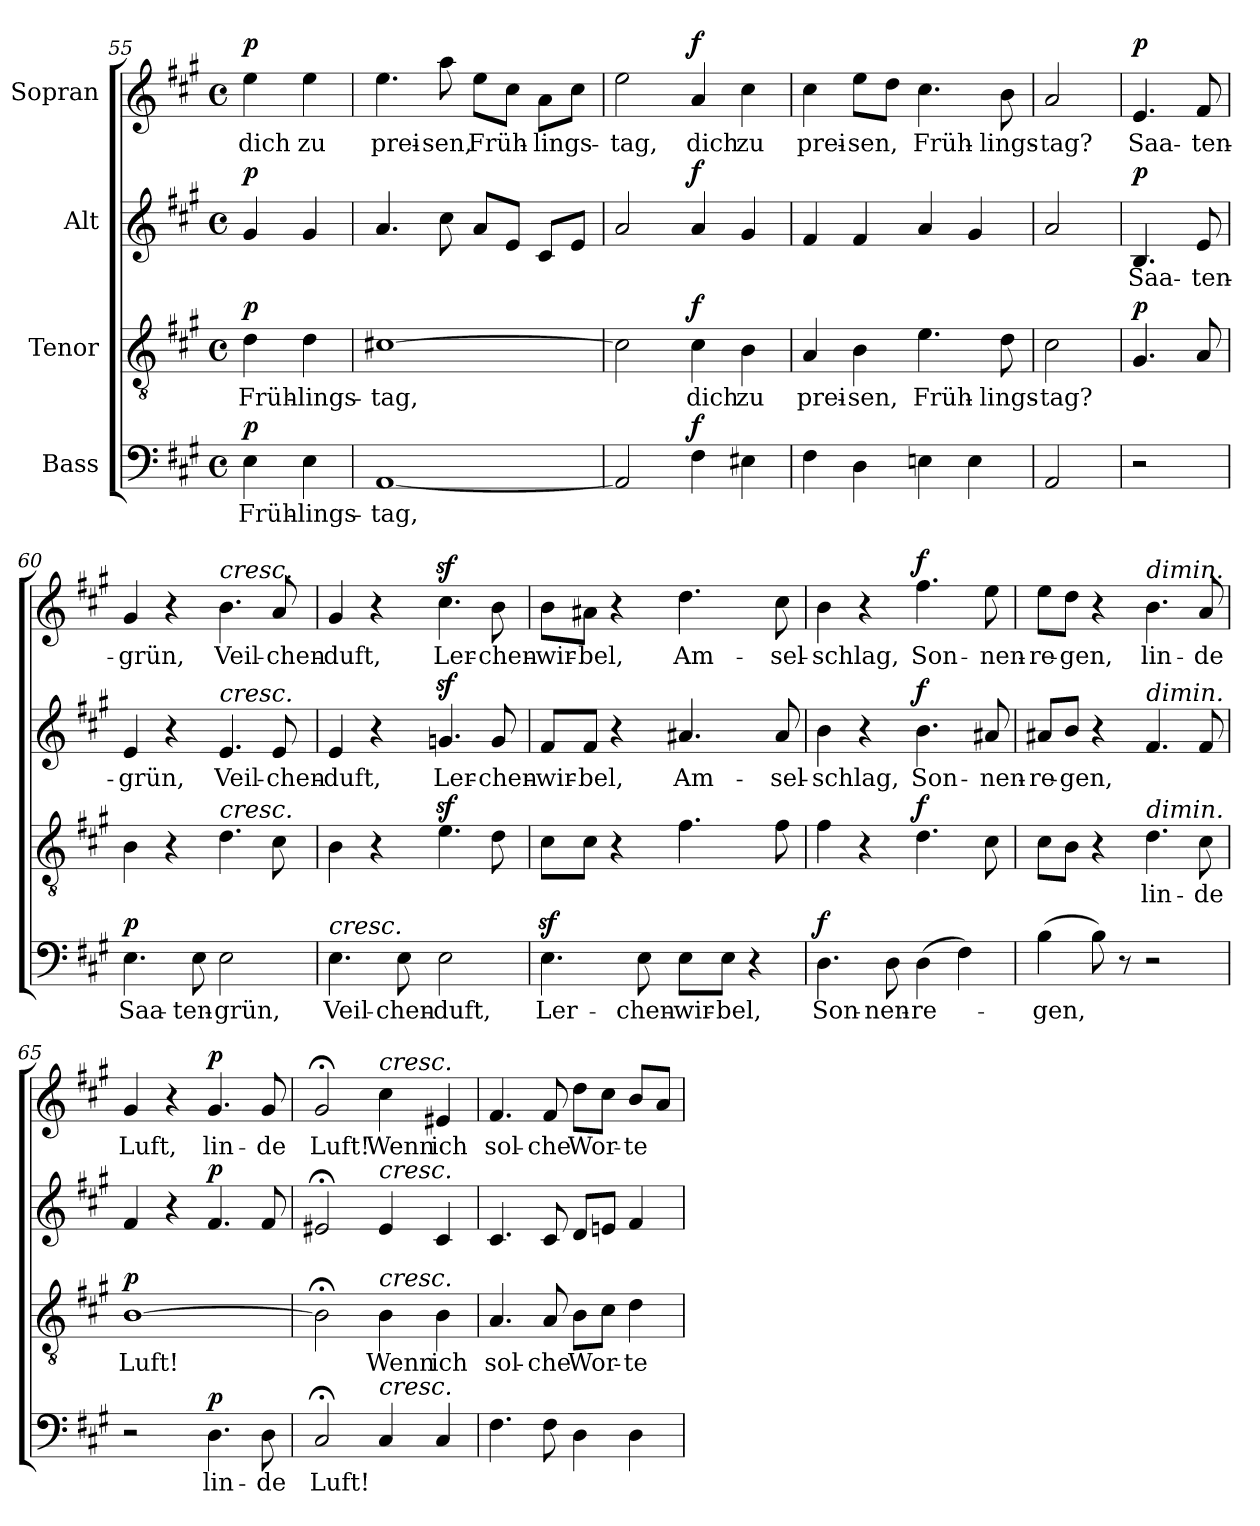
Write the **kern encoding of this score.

**kern	**text	**dynam	**kern	**text	**dynam	**kern	**text	**dynam	**kern	**text	**dynam
*part4	*part4	*part4	*part3	*part3	*part3	*part2	*part2	*part2	*part1	*part1	*part1
*staff4	*staff4	*staff4	*staff3	*staff3	*staff3	*staff2	*staff2	*staff2	*staff1	*staff1	*staff1
*I"Bass	*	*	*I"Tenor	*	*	*I"Alt	*	*	*I"Sopran	*	*
!!LO:PB:g=z
*clefF4	*	*	*clefGv2	*	*	*clefG2	*	*	*clefG2	*	*
*k[f#c#g#]	*	*	*k[f#c#g#]	*	*	*k[f#c#g#]	*	*	*k[f#c#g#]	*	*
*M4/4	*	*	*M4/4	*	*	*M4/4	*	*	*M4/4	*	*
*met(c)	*	*	*met(c)	*	*	*met(c)	*	*	*met(c)	*	*
=55X2	=55X2	=55X2	=55X2	=55X2	=55X2	=55X2	=55X2	=55X2	=55X2	=55X2	=55X2
!	!LO:LY:b	!LO:DY:b	!	!LO:LY:b	!LO:DY:b	!	!	!LO:DY:b	!	!LO:LY:b	!LO:DY:b
4E\	Früh-	p	4d\	Früh-	p	4g#/	.	p	4ee\	dich	p
!	!LO:LY:b	!	!	!LO:LY:b	!	!	!	!	!	!LO:LY:b	!
4E\	-lings-	.	4d\	-lings-	.	4g#/	.	.	4ee\	zu	.
=56	=56	=56	=56	=56	=56	=56	=56	=56	=56	=56	=56
!	!LO:LY:b	!	!	!LO:LY:b	!	!	!	!	!	!LO:LY:b	!
[1AA	-tag,	.	[1c#X	-tag,	.	4.a/	.	.	4.ee\	prei-	.
!	!	!	!	!	!	!	!	!	!	!LO:LY:b	!
.	.	.	.	.	.	8cc#\	.	.	8aa\	-sen,	.
!	!	!	!	!	!	!	!	!	!	!LO:LY:b	!
.	.	.	.	.	.	8a/L	.	.	8ee\L	-Früh-	.
.	.	.	.	.	.	8e/J	.	.	8cc#\J	.	.
!	!	!	!	!	!	!	!	!	!	!LO:LY:b	!
.	.	.	.	.	.	8c#/L	.	.	8a\L	-lings-	.
.	.	.	.	.	.	8e/J	.	.	8cc#\J	.	.
=57	=57	=57	=57	=57	=57	=57	=57	=57	=57	=57	=57
!	!	!	!	!	!	!	!	!	!	!LO:LY:b	!
2AA/]	.	.	2c#\]	.	.	2a/	.	.	2ee\	-tag,	.
!	!	!LO:DY:b	!	!LO:LY:b	!LO:DY:b	!	!	!LO:DY:b	!	!LO:LY:b	!LO:DY:b
4F#\	.	f	4c#\	dich	f	4a/	.	f	4a/	dich	f
!	!	!	!	!LO:LY:b	!	!	!	!	!	!LO:LY:b	!
4E#X\	.	.	4B\	zu	.	4g#/	.	.	4cc#\	zu	.
=58	=58	=58	=58	=58	=58	=58	=58	=58	=58	=58	=58
!	!	!	!	!LO:LY:b	!	!	!	!	!	!LO:LY:b	!
4F#\	.	.	4A/	prei-	.	4f#/	.	.	4cc#\	prei-	.
!	!	!	!	!LO:LY:b	!	!	!	!	!	!LO:LY:b	!
4D\	.	.	4B\	-sen,	.	4f#/	.	.	8ee\L	-sen,	.
.	.	.	.	.	.	.	.	.	8dd\J	.	.
!	!	!	!	!LO:LY:b	!	!	!	!	!	!LO:LY:b	!
4En\	.	.	4.e\	Früh-	.	4a/	.	.	4.cc#\	Früh-	.
4E\	.	.	.	.	.	4g#/	.	.	.	.	.
!	!	!	!	!LO:LY:b	!	!	!	!	!	!LO:LY:b	!
.	.	.	8d\	-lings-	.	.	.	.	8b\	-lings-	.
=59	=59	=59	=59	=59	=59	=59	=59	=59	=59	=59	=59
!	!	!	!	!LO:LY:b	!	!	!	!	!	!LO:LY:b	!
2AA/	.	.	2c#\	-tag?	.	2a/	.	.	2a/	-tag?	.
!!LO:LB:g=z
=59X3	=59X3	=59X3	=59X3	=59X3	=59X3	=59X3	=59X3	=59X3	=59X3	=59X3	=59X3
!	!	!	!	!	!LO:DY:b	!	!LO:LY:b	!LO:DY:b	!	!LO:LY:b	!LO:DY:b
2r	.	.	4.G#/	.	p	4.B/	Saa-	p	4.e/	Saa-	p
!	!	!	!	!	!	!	!LO:LY:b	!	!	!LO:LY:b	!
.	.	.	8A/	.	.	8e/	-ten-	.	8f#/	-ten-	.
=60	=60	=60	=60	=60	=60	=60	=60	=60	=60	=60	=60
!	!LO:LY:b	!LO:DY:b	!	!	!	!	!LO:LY:b	!	!	!LO:LY:b	!
4.E\	Saa-	p	4B\	.	.	4e/	-grün,	.	4g#/	-grün,	.
.	.	.	4r	.	.	4r	.	.	4r	.	.
!	!LO:LY:b	!	!	!	!	!	!	!	!	!	!
8E\	-ten-	.	.	.	.	.	.	.	.	.	.
!	!	!	!	!	!	!	!	!	!LO:TX:a:i:t=cresc.	!	!
!	!	!	!	!	!	!LO:TX:a:i:t=cresc.	!	!	!	!	!
!	!	!	!LO:TX:a:i:t=cresc.	!	!	!	!	!	!	!	!
!	!LO:LY:b	!	!	!	!	!	!LO:LY:b	!	!	!LO:LY:b	!
2E\	-grün,	.	4.d\	.	.	4.e/	Veil-	.	4.b\	Veil-	.
!	!	!	!	!	!	!	!LO:LY:b	!	!	!LO:LY:b	!
.	.	.	8c#\	.	.	8e/	-chen-	.	8a/	-chen-	.
=61	=61	=61	=61	=61	=61	=61	=61	=61	=61	=61	=61
!LO:TX:a:i:t=cresc.	!	!	!	!	!	!	!	!	!	!	!
!	!LO:LY:b	!	!	!	!	!	!LO:LY:b	!	!	!LO:LY:b	!
4.E\	Veil-	.	4B\	.	.	4e/	-duft,	.	4g#/	-duft,	.
.	.	.	4r	.	.	4r	.	.	4r	.	.
!	!LO:LY:b	!	!	!	!	!	!	!	!	!	!
8E\	-chen-	.	.	.	.	.	.	.	.	.	.
!	!LO:LY:b	!	!	!	!	!	!LO:LY:b	!	!	!LO:LY:b	!
2E\	-duft,	.	4.ez<\	.	.	4.gnz</	Ler-	.	4.cc#z<\	Ler-	.
!	!	!	!	!	!	!	!LO:LY:b	!	!	!LO:LY:b	!
.	.	.	8d\	.	.	8g/	-chen-	.	8b\	-chen-	.
=62	=62	=62	=62	=62	=62	=62	=62	=62	=62	=62	=62
!	!LO:LY:b	!	!	!	!	!	!LO:LY:b	!	!	!LO:LY:b	!
4.Ez<\	Ler-	.	8c#\L	.	.	8f#/L	-wir-	.	8b\L	-wir-	.
!	!	!	!	!	!	!	!LO:LY:b	!	!	!LO:LY:b	!
.	.	.	8c#\J	.	.	8f#/J	-bel,	.	8a#X\J	-bel,	.
.	.	.	4r	.	.	4r	.	.	4r	.	.
!	!LO:LY:b	!	!	!	!	!	!	!	!	!	!
8E\	-chen-	.	.	.	.	.	.	.	.	.	.
!	!LO:LY:b	!	!	!	!	!	!LO:LY:b	!	!	!LO:LY:b	!
8E\L	-wir-	.	4.f#\	.	.	4.a#X/	Am-	.	4.dd\	Am-	.
!	!LO:LY:b	!	!	!	!	!	!	!	!	!	!
8E\J	-bel,	.	.	.	.	.	.	.	.	.	.
4r	.	.	.	.	.	.	.	.	.	.	.
!	!	!	!	!	!	!	!LO:LY:b	!	!	!LO:LY:b	!
.	.	.	8f#\	.	.	8a#/	-sel-	.	8cc#\	-sel-	.
=63	=63	=63	=63	=63	=63	=63	=63	=63	=63	=63	=63
!	!LO:LY:b	!LO:DY:b	!	!	!	!	!LO:LY:b	!	!	!LO:LY:b	!
4.D\	Son-	f	4f#\	.	.	4b\	-schlag,	.	4b\	-schlag,	.
.	.	.	4r	.	.	4r	.	.	4r	.	.
!	!LO:LY:b	!	!	!	!	!	!	!	!	!	!
8D\	-nen-	.	.	.	.	.	.	.	.	.	.
!	!LO:LY:b	!	!	!	!LO:DY:b	!	!LO:LY:b	!LO:DY:b	!	!LO:LY:b	!LO:DY:b
(>4D\	-re-	.	4.d\	.	f	4.b\	Son-	f	4.ff#\	Son-	f
4F#\)	.	.	.	.	.	.	.	.	.	.	.
!	!	!	!	!	!	!	!LO:LY:b	!	!	!LO:LY:b	!
.	.	.	8c#\	.	.	8a#X/	-nen-	.	8ee\	-nen-	.
!!LO:PB:g=z
=64	=64	=64	=64	=64	=64	=64	=64	=64	=64	=64	=64
!	!LO:LY:b	!	!	!	!	!	!LO:LY:b	!	!	!LO:LY:b	!
(>4B\	-gen,	.	8c#\L	.	.	8a#X/L	-re-	.	8ee\L	-re-	.
!	!	!	!	!	!	!	!LO:LY:b	!	!	!LO:LY:b	!
.	.	.	8B\J	.	.	8b/J	-gen,	.	8dd\J	-gen,	.
8B\)	.	.	4r	.	.	4r	.	.	4r	.	.
8r	.	.	.	.	.	.	.	.	.	.	.
!	!	!	!	!	!	!	!	!	!LO:TX:a:i:t=dimin.	!	!
!	!	!	!	!	!	!LO:TX:a:i:t=dimin.	!	!	!	!	!
!	!	!	!LO:TX:a:i:t=dimin.	!	!	!	!	!	!	!	!
!	!	!	!	!LO:LY:b	!	!	!	!	!	!LO:LY:b	!
2r	.	.	4.d\	lin-	.	4.f#/	.	.	4.b\	lin-	.
!	!	!	!	!LO:LY:b	!	!	!	!	!	!LO:LY:b	!
.	.	.	8c#\	-de	.	8f#/	.	.	8a/	-de	.
=65	=65	=65	=65	=65	=65	=65	=65	=65	=65	=65	=65
!	!	!	!	!LO:LY:b	!LO:DY:b	!	!	!	!	!LO:LY:b	!
2r	.	.	[1B	Luft!	p	4f#/	.	.	4g#/	Luft,	.
.	.	.	.	.	.	4r	.	.	4r	.	.
!	!LO:LY:b	!LO:DY:b	!	!	!	!	!	!LO:DY:b	!	!LO:LY:b	!LO:DY:b
4.D\	lin-	p	.	.	.	4.f#/	.	p	4.g#/	lin-	p
!	!LO:LY:b	!	!	!	!	!	!	!	!	!LO:LY:b	!
8D\	-de	.	.	.	.	8f#/	.	.	8g#/	-de	.
=66	=66	=66	=66	=66	=66	=66	=66	=66	=66	=66	=66
!	!LO:LY:b	!	!	!	!	!	!	!	!	!LO:LY:b	!
2C#;</	Luft!	.	2B;<\]	.	.	2e#X;</	.	.	2g#;</	Luft!	.
!	!	!	!	!	!	!	!	!	!LO:TX:a:i:t=cresc.	!	!
!	!	!	!	!	!	!LO:TX:a:i:t=cresc.	!	!	!	!	!
!	!	!	!LO:TX:a:i:t=cresc.	!	!	!	!	!	!	!	!
!LO:TX:a:i:t=cresc.	!	!	!	!	!	!	!	!	!	!	!
!	!	!	!	!LO:LY:b	!	!	!	!	!	!LO:LY:b	!
4C#/	.	.	4B\	Wenn	.	4e#/	.	.	4cc#\	Wenn	.
!	!	!	!	!LO:LY:b	!	!	!	!	!	!LO:LY:b	!
4C#/	.	.	4B\	ich	.	4c#/	.	.	4e#X/	ich	.
=67	=67	=67	=67	=67	=67	=67	=67	=67	=67	=67	=67
!	!	!	!	!LO:LY:b	!	!	!	!	!	!LO:LY:b	!
4.F#\	.	.	4.A/	sol-	.	4.c#/	.	.	4.f#/	sol-	.
!	!	!	!	!LO:LY:b	!	!	!	!	!	!LO:LY:b	!
8F#\	.	.	8A/	-che	.	8c#/	.	.	8f#/	-che	.
!	!	!	!	!LO:LY:b	!	!	!	!	!	!LO:LY:b	!
4D\	.	.	8B\L	-Wor-	.	8d/L	.	.	8dd\L	Wor-	.
.	.	.	8c#\J	.	.	8en/J	.	.	8cc#\J	.	.
!	!	!	!	!LO:LY:b	!	!	!	!	!	!LO:LY:b	!
4D\	.	.	4d\	-te	.	4f#/	.	.	8b/L	-te	.
.	.	.	.	.	.	.	.	.	8a/J	.	.
=	=	=	=	=	=	=	=	=	=	=	=
*-	*-	*-	*-	*-	*-	*-	*-	*-	*-	*-	*-
